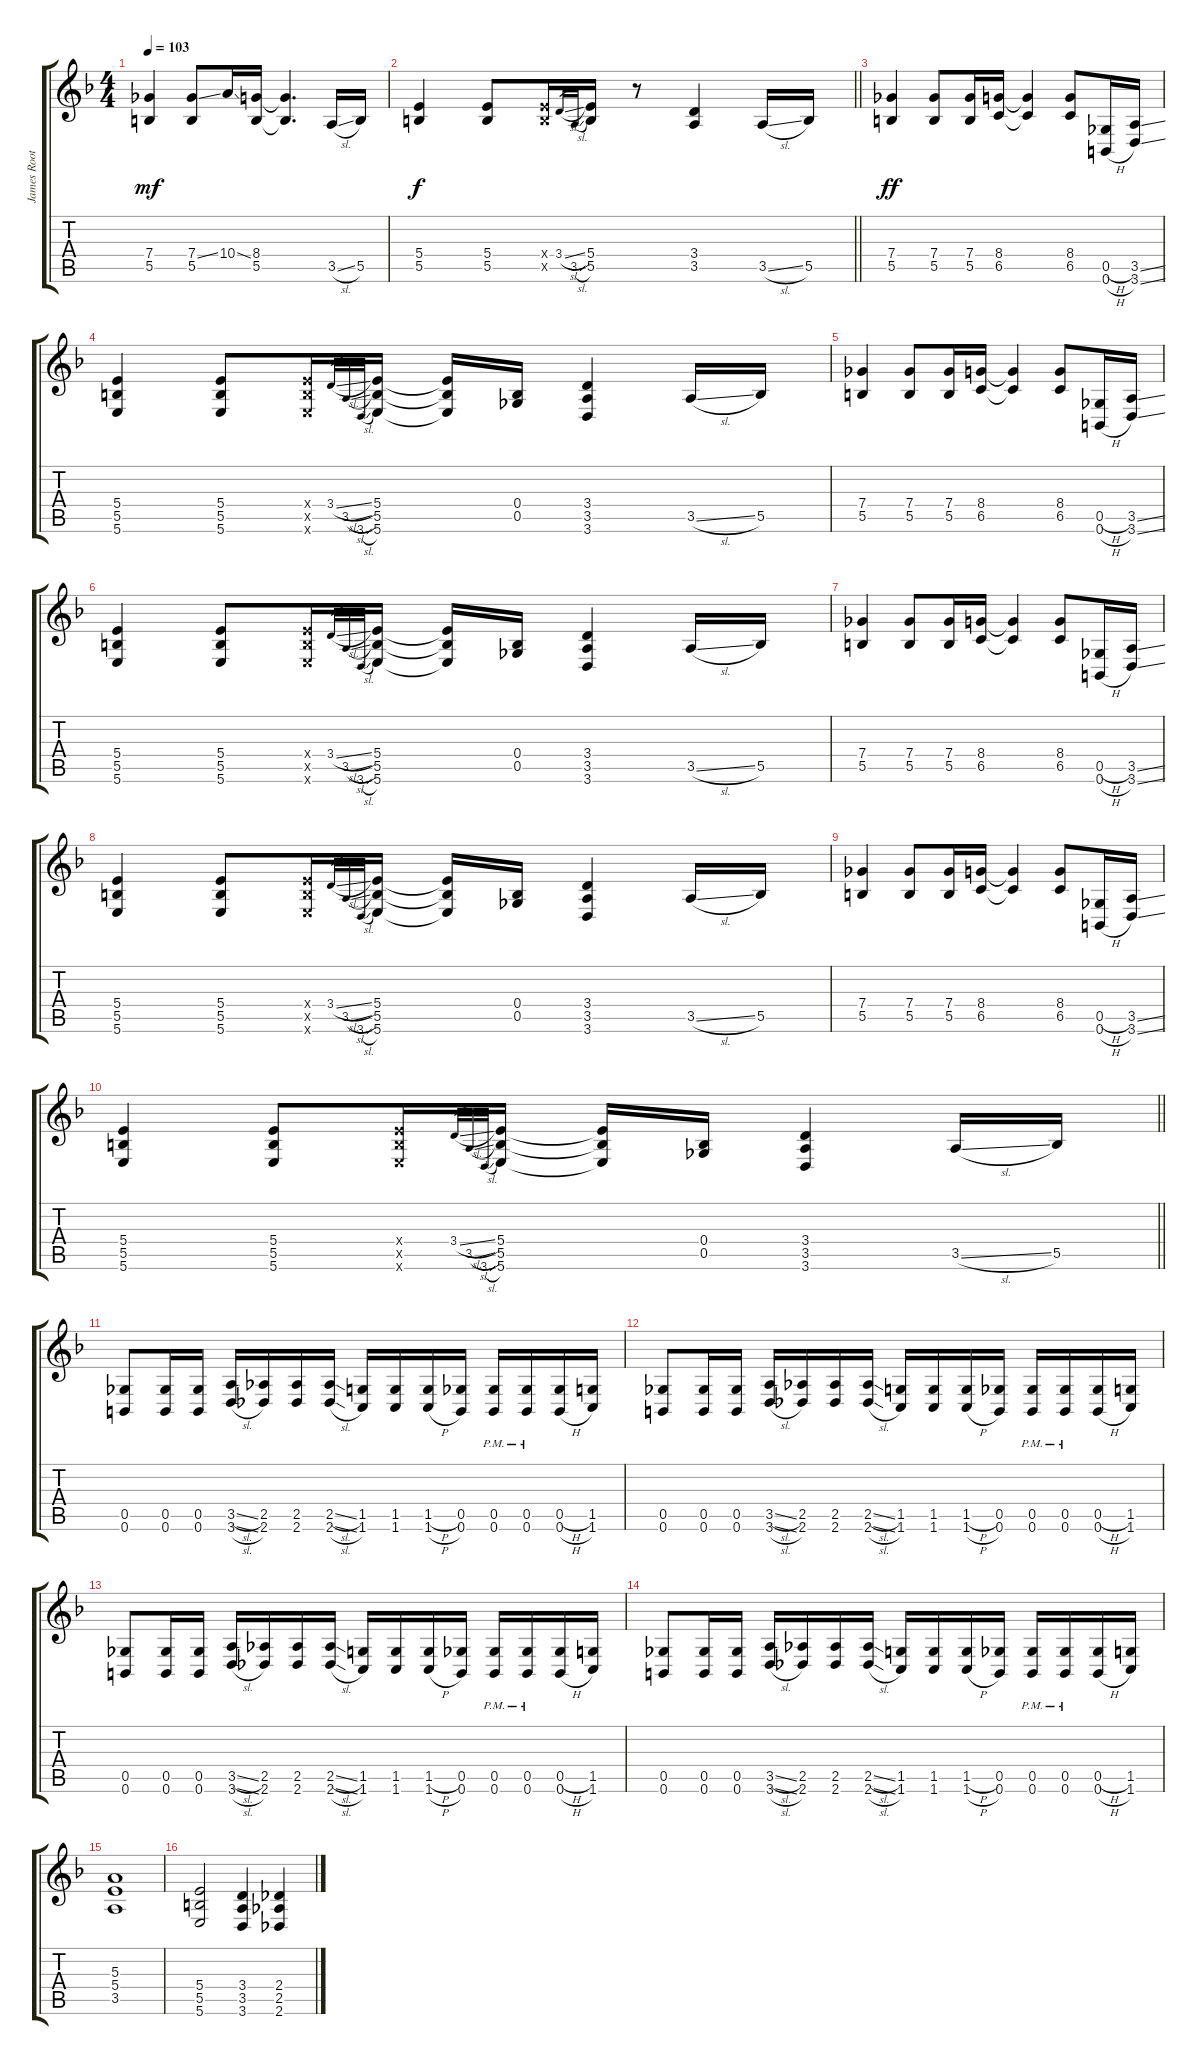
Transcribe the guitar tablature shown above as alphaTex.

\track ("James Root 1" "James Root") {instrument distortionguitar}
\staff {score tabs}
\tuning (Db4 Ab3 E3 B2 Gb2 B1) {hide}
\ts (4 4)
\tempo 103
\clef g2
\ks f
(7.4 5.5).4{dy mf} (7.4{ss} 5.5).8 10.4{ss}.16 (8.4 5.5).16 (8.4{t} 5.5{t}).4{d} 3.5{sl}.16 5.5.16 |
\barLineRight lightlight
(5.4 5.5).4{dy f} (5.4 5.5).8 (5.4{x} 5.5{x}).16 3.4{sl}.16{gr} 3.5{sl}.16{gr} (5.4 5.5).16 r.8 (3.4 3.5).4 3.5{sl}.16 5.5.16 |
(7.4 5.5).4{dy ff} (7.4 5.5).8 (7.4 5.5).16 (8.4 6.5).16 (8.4{t} 6.5{t}).4 (8.4 6.5).8 (0.5{h} 0.6{h}).16 (3.5{ss} 3.6{ss}).16 |
(5.4 5.5 5.6).4 (5.4 5.5 5.6).8 (5.4{x} 5.5{x} 5.6{x}).16 3.4{sl}.32{gr} 3.5{sl}.32{gr} 3.6{sl}.32{gr} (5.4 5.5 5.6).16 (5.4{t} 5.5{t} 5.6{t}).16 (0.4 0.5).16 (3.4 3.5 3.6).4 3.5{sl}.16 5.5.16 |
(7.4 5.5).4 (7.4 5.5).8 (7.4 5.5).16 (8.4 6.5).16 (8.4{t} 6.5{t}).4 (8.4 6.5).8 (0.5{h} 0.6{h}).16 (3.5{ss} 3.6{ss}).16 |
(5.4 5.5 5.6).4 (5.4 5.5 5.6).8 (5.4{x} 5.5{x} 5.6{x}).16 3.4{sl}.32{gr} 3.5{sl}.32{gr} 3.6{sl}.32{gr} (5.4 5.5 5.6).16 (5.4{t} 5.5{t} 5.6{t}).16 (0.4 0.5).16 (3.4 3.5 3.6).4 3.5{sl}.16 5.5.16 |
(7.4 5.5).4 (7.4 5.5).8 (7.4 5.5).16 (8.4 6.5).16 (8.4{t} 6.5{t}).4 (8.4 6.5).8 (0.5{h} 0.6{h}).16 (3.5{ss} 3.6{ss}).16 |
(5.4 5.5 5.6).4 (5.4 5.5 5.6).8 (5.4{x} 5.5{x} 5.6{x}).16 3.4{sl}.32{gr} 3.5{sl}.32{gr} 3.6{sl}.32{gr} (5.4 5.5 5.6).16 (5.4{t} 5.5{t} 5.6{t}).16 (0.4 0.5).16 (3.4 3.5 3.6).4 3.5{sl}.16 5.5.16 |
(7.4 5.5).4 (7.4 5.5).8 (7.4 5.5).16 (8.4 6.5).16 (8.4{t} 6.5{t}).4 (8.4 6.5).8 (0.5{h} 0.6{h}).16 (3.5{ss} 3.6{ss}).16 |
\barLineRight lightlight
(5.4 5.5 5.6).4 (5.4 5.5 5.6).8 (5.4{x} 5.5{x} 5.6{x}).16 3.4{sl}.32{gr} 3.5{sl}.32{gr} 3.6{sl}.32{gr} (5.4 5.5 5.6).16 (5.4{t} 5.5{t} 5.6{t}).16 (0.4 0.5).16 (3.4 3.5 3.6).4 3.5{sl}.16 5.5.16 |
(0.5 0.6).8 (0.5 0.6).16 (0.5 0.6).16 (3.5{sl} 3.6{sl}).16 (2.5 2.6).16 (2.5 2.6).16 (2.5{sl} 2.6{sl}).16 (1.5 1.6).16 (1.5 1.6).16 (1.5{h} 1.6{h}).16 (0.5 0.6).16 (0.5{pm} 0.6{pm}).16 (0.5{pm} 0.6{pm}).16 (0.5{h} 0.6{h}).16 (1.5 1.6).16 |
(0.5 0.6).8 (0.5 0.6).16 (0.5 0.6).16 (3.5{sl} 3.6{sl}).16 (2.5 2.6).16 (2.5 2.6).16 (2.5{sl} 2.6{sl}).16 (1.5 1.6).16 (1.5 1.6).16 (1.5{h} 1.6{h}).16 (0.5 0.6).16 (0.5{pm} 0.6{pm}).16 (0.5{pm} 0.6{pm}).16 (0.5{h} 0.6{h}).16 (1.5 1.6).16 |
(0.5 0.6).8 (0.5 0.6).16 (0.5 0.6).16 (3.5{sl} 3.6{sl}).16 (2.5 2.6).16 (2.5 2.6).16 (2.5{sl} 2.6{sl}).16 (1.5 1.6).16 (1.5 1.6).16 (1.5{h} 1.6{h}).16 (0.5 0.6).16 (0.5{pm} 0.6{pm}).16 (0.5{pm} 0.6{pm}).16 (0.5{h} 0.6{h}).16 (1.5 1.6).16 |
(0.5 0.6).8 (0.5 0.6).16 (0.5 0.6).16 (3.5{sl} 3.6{sl}).16 (2.5 2.6).16 (2.5 2.6).16 (2.5{sl} 2.6{sl}).16 (1.5 1.6).16 (1.5 1.6).16 (1.5{h} 1.6{h}).16 (0.5 0.6).16 (0.5{pm} 0.6{pm}).16 (0.5{pm} 0.6{pm}).16 (0.5{h} 0.6{h}).16 (1.5 1.6).16 |
(5.3 5.4 3.5).1 |
(5.4 5.5 5.6).2 (3.4 3.5 3.6).4 (2.4 2.5 2.6).4
